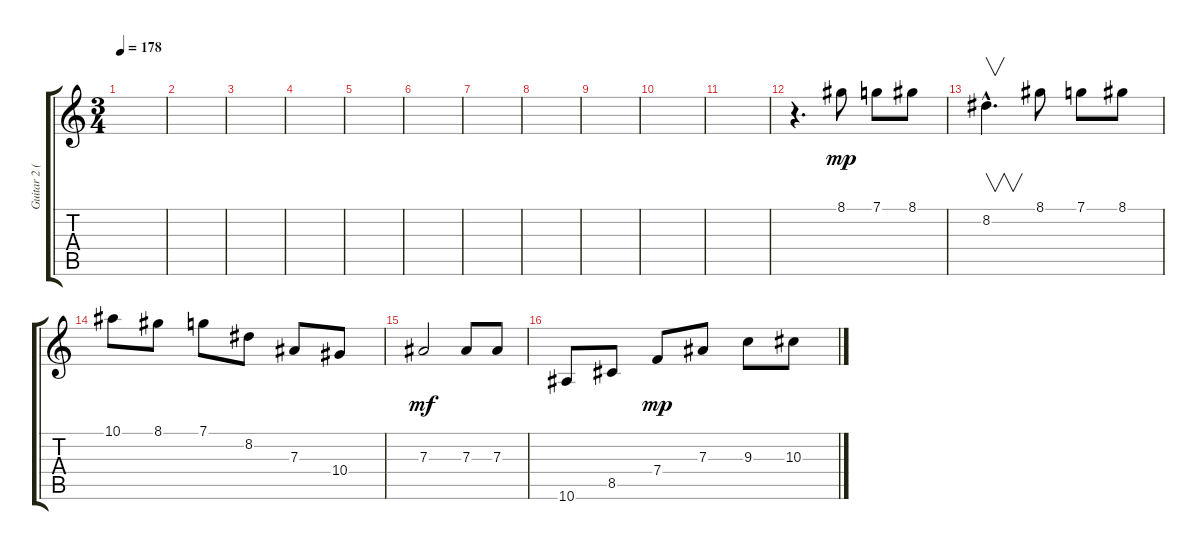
\track ("Guitar 2 (Lead)" "Guitar 2 (") {instrument distortionguitar}
\staff {score tabs}
\tuning (C4 G3 Eb3 Bb2 F2 C2) {hide}
\ts (3 4)
\tempo 178
\clef g2
\ks c
|
|
|
|
|
|
|
|
|
|
|
r.4{d} 8.1.8{dy mp} 7.1.8 8.1.8 |
8.2{hac}.4{v d} 8.1.8 7.1.8 8.1.8 |
10.1.8 8.1.8 7.1.8 8.2.8 7.3.8 10.4.8 |
7.3.2{dy mf} 7.3.8 7.3.8 |
10.6.8 8.5.8 7.4.8{dy mp} 7.3.8 9.3.8 10.3.8
